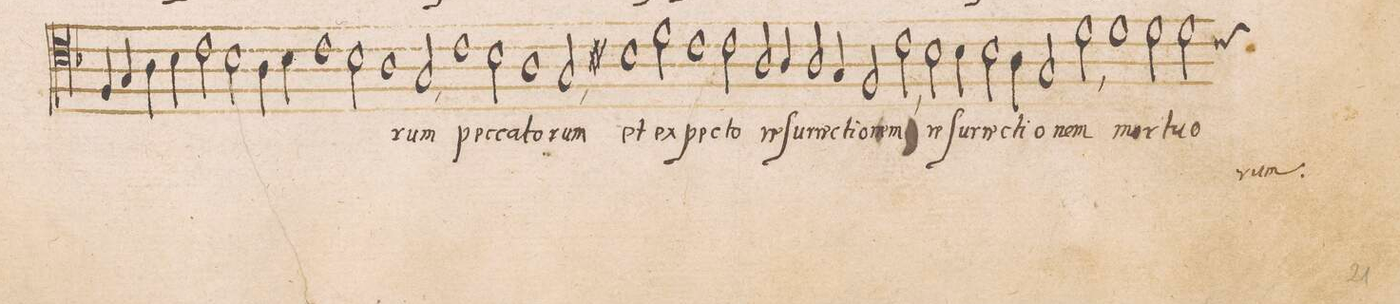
**kern	**text
*I"TENOR	*
*clefC4	*
*k[b-]	*
*met(c)	*
*M2/1	*
4F/	.
4G/	.
4A\	.
4B-\	.
2c\	.
2B-\	.
=165-	=165-
4A\	.
4B-\	.
1c	.
2B-\	.
=166-	=166-
1A	.
2G,/	-rum
1c\	pec-
=167-	=167-
2B-\	-ca-
1A	-to-
=168-	=168-
2G,/	-rum
1Bn	et
2d\	ex-
=169-	=169-
1c	-pe-
2c\	-cto
2A/	re-
=170-	=170-
4A/	-ſur-
2A/	-re-
4G/	-cti-
2F/	-o-
2c,\	-nem
=171-	=171-
2B-y\	re-
4B-\	-ſur-
2B-\	-re-
4A\	-cti-
2G/	-o-
=172-	=172-
2d,\	-nem
1d	mor-
2d\	-tu-
=173-	=173-
2d\	-o-
*-	*-
